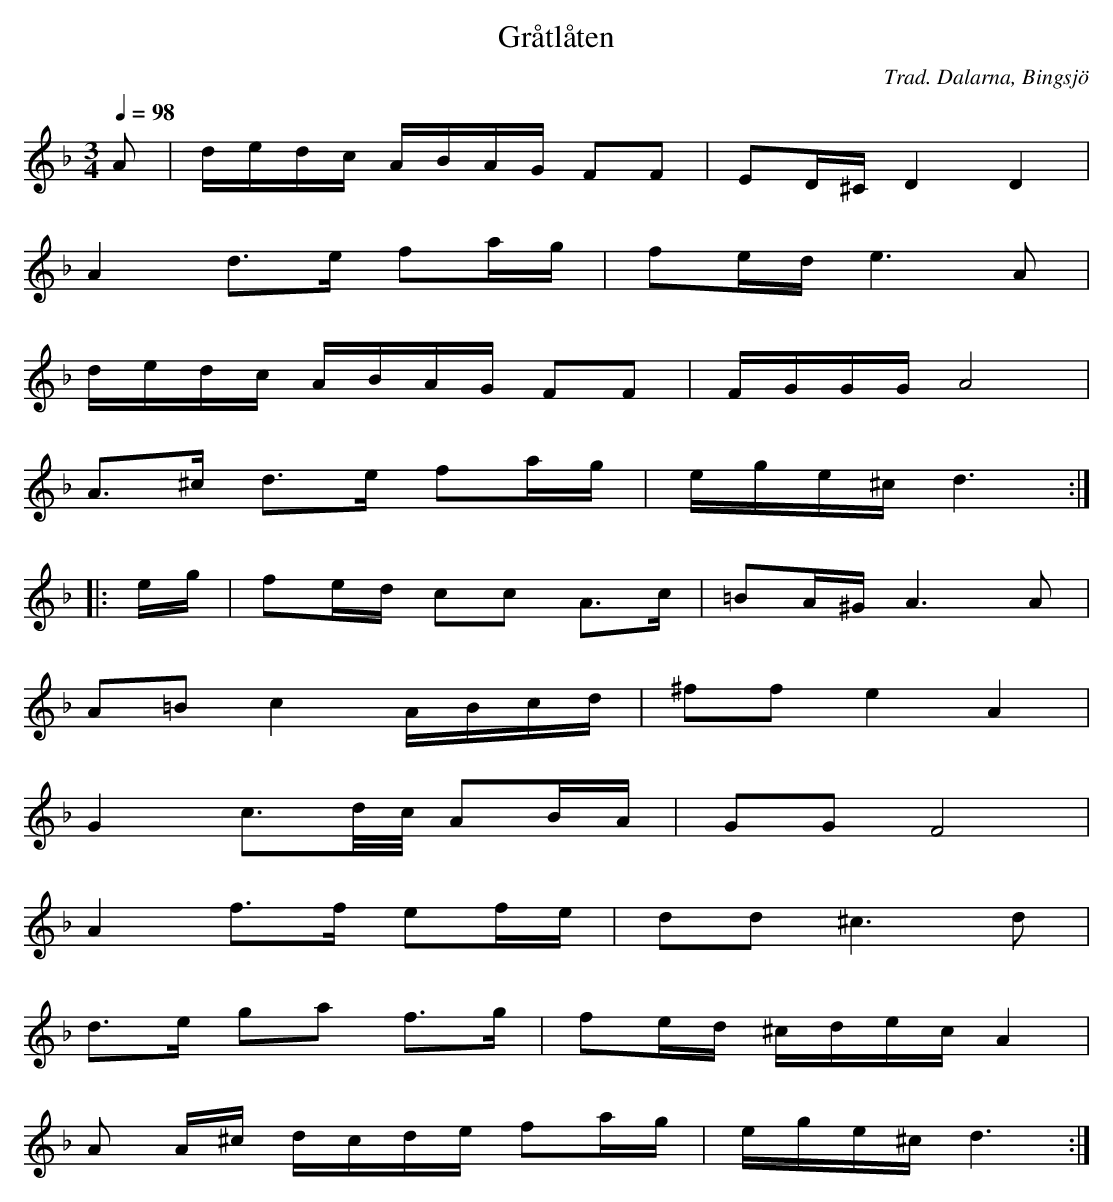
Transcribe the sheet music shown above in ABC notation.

X:1
T:Gråtlåten
C:Trad. Dalarna, Bingsjö
M:3/4
L:1/8
Q:1/4=98
K:Dm
A |d/e/d/c/ A/B/A/G/ FF |ED/^C/ D2 D2 |
A2 d>e fa/g/ |fe/d/ e3 A |
d/e/d/c/ A/B/A/G/ FF |F/G/G/G/ A4 |
A>^c d>e fa/g/ |e/g/e/^c/ d3 ::
e/g/ |fe/d/ cc A>c |=BA/^G/ A3 A |
A=B c2 A/B/c/d/ |^ff e2 A2 |
G2 c3/2d//c// AB/A/ |GG F4 |
A2 f>f ef/e/ |dd ^c3 d |
d>e ga f>g |fe/d/ ^c/d/e/c/ A2 |
A A/^c/ d/c/d/e/ fa/g/ |e/g/e/^c/ d3 :|
